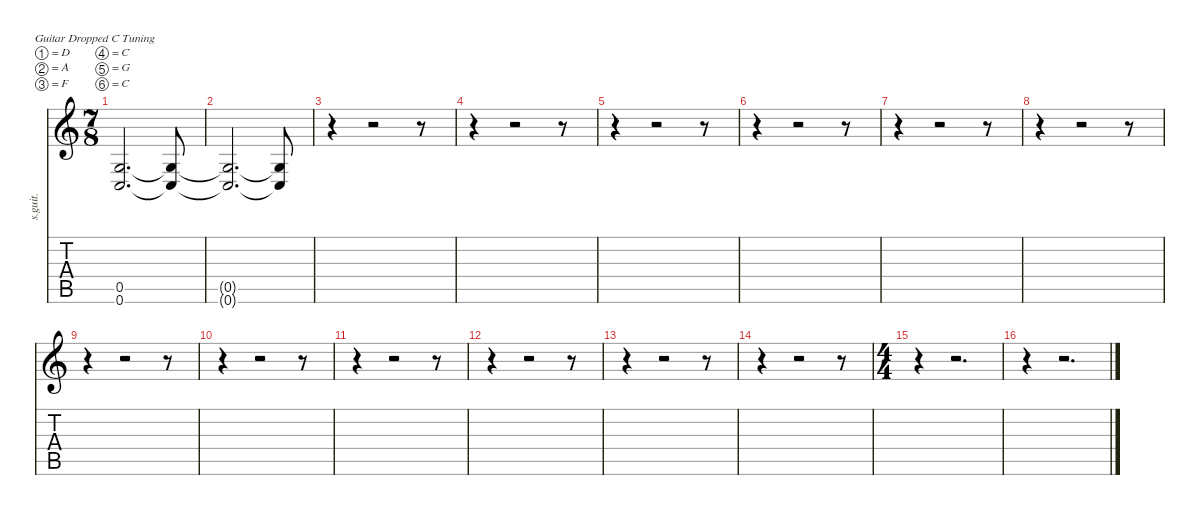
\defaultSystemsLayout 4
\hideDynamics
\bracketExtendMode nobrackets
\track ("Misha \"Bulb\" Mansoor" "s.guit.") {instrument distortionguitar}
\staff {score tabs}
\tuning (D4 A3 F3 C3 G2 C2)
\ts (7 8)
\beaming (8 2 2 2 2)
\tempo (213 hide)
\clef g2
\ks c
(0.5 0.6).2{d lyrics (0 "") lyrics (1 "") lyrics (2 "") lyrics (3 "") lyrics (4 "") dy mf} (0.5{t} 0.6{t}).8{lyrics (0 "") lyrics (1 "") lyrics (2 "") lyrics (3 "") lyrics (4 "")} |
(0.5{t} 0.6{t}).2{d lyrics (0 "") lyrics (1 "") lyrics (2 "") lyrics (3 "") lyrics (4 "")} (0.5{t} 0.6{t}).8{lyrics (0 "") lyrics (1 "") lyrics (2 "") lyrics (3 "") lyrics (4 "")} |
r.4 r.2 r.8 |
r.4 r.2 r.8 |
r.4 r.2 r.8 |
r.4 r.2 r.8 |
r.4 r.2 r.8 |
r.4 r.2 r.8 |
r.4 r.2 r.8 |
r.4 r.2 r.8 |
r.4 r.2 r.8 |
r.4 r.2 r.8 |
r.4 r.2 r.8 |
r.4 r.2 r.8 |
\ts (4 4)
\beaming (8 2 2 2 2)
r.4 r.2{d} |
r.4 r.2{d}
